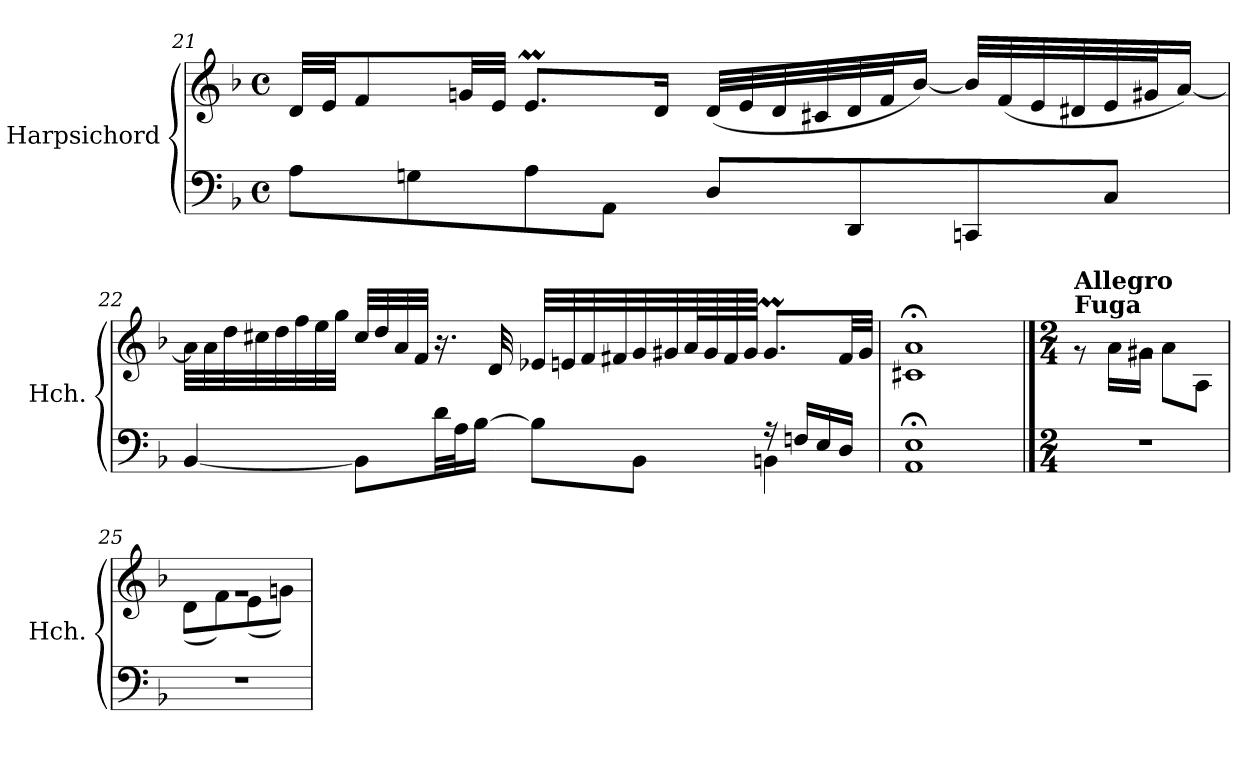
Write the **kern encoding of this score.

**kern	**kern
*part1	*part1
*staff2	*staff1
*I"Harpsichord	*
*I'Hch.	*
!!LO:LB:g=z
*clefF4	*clefG2
*k[b-]	*k[b-]
*M4/4	*M4/4
*met(c)	*met(c)
=21	=21
8A\L	32d/LLL
.	32e/JJ
.	8f/
8Gn\	.
.	32gn/LL
.	32e/JJJ
8A\	8.em/L
8AA\J	.
.	16d/Jk
8D/L	(32d/LLL
.	32e/
.	32d/
.	32c#X/
8DD/	32d/
.	32f/J
.	[16b-/JJ)
8CCn/	32b-/LLL]
.	(32f/
.	32e/
.	32d#X/
8C/J	32e/
.	32g#X/J
.	[16a/JJ)
=22	=22
*^	*
[4BB-/	2ryy	32a\LLL]
.	.	(32a\
.	.	32dd\
.	.	32cc#X\
.	.	32dd\
.	.	32ff\
.	.	32ee\
.	.	32gg\JJJ
8BB-\L]	.	32cc#/LLL
.	.	32dd/
.	.	32a/
.	.	32f/JJJ
32d\LL	.	16.r
32A\J	.	.
[16B-\JJ)	.	.
.	.	32d/
8B-\L]	4ryy	32e-X/LLL
.	.	32en/
.	.	32f/
.	.	32f#X/
8BB-\J	.	32g/
.	.	32g#X/
.	.	64a/L
.	.	64g#/
.	.	64f#/
.	.	64g#/JJJJ
16r	4BBn\	8.g#m/L
16Fn/LL	.	.
16E/	.	.
16D/JJ	.	32f#/LL
.	.	32g#/JJJ
*v	*v	*
=23	=23
1AA;< 1E;<	1c#X;< 1a;<
!!LO:PB:g=z
==24	==24
*M2/4	*M2/4
*	*^
!	!LO:TX:a:B:t=Fuga	!
!	!LO:TX:a:B:t=Allegro	!
2r	2rg	8r
.	.	16a\LL
.	.	16g#X\JJ
.	.	8a\L
.	.	8A\J
=25	=25	=25
2r	2rg	(8d\L
.	.	8f\)
.	.	(8e\
.	.	8gn\J)
*	*v	*v
=	=
*-	*-
